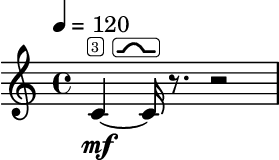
\version "2.24.2"
\language "english"
\include "lilypond-book-preamble.ly"
#(ly:set-option 'tall-page-formats 'png)
\header
{
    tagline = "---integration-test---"
}
\score
{
    \new Staff
    {
        \new Voice
        {
            {
                \tempo 4=120
                \time 4/4
                c'4
                \mf
                ^ \markup { \vspace #-0.25 { \fontsize #-4 { \rounded-box { 3 \hspace #-0.4 \path #0.25 
                    #'((moveto 0 0)
                      (lineto 0.5 0)
                      (curveto 0.5 0 1.5 1.75 2.5 0)
                      (lineto 3.5 0))}}}}
                ~
                c'16
                r8.
                r2
            }
        }
    }
}
